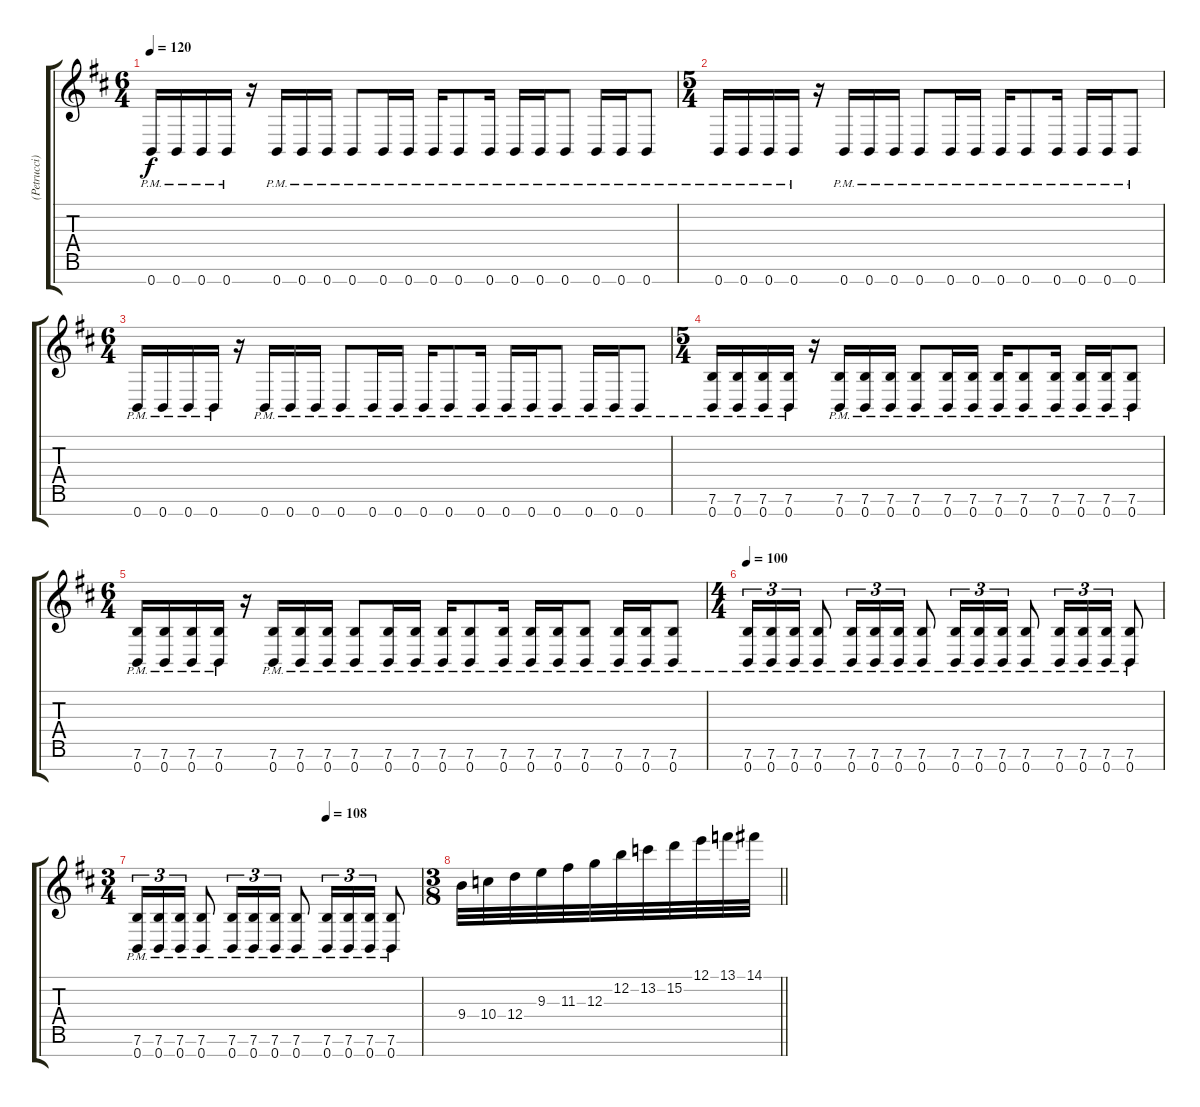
\track ("(Petrucci) Elec. Gtr. 1" "(Petrucci)") {instrument overdrivenguitar}
\staff {score tabs}
\tuning (E4 B3 G3 D3 A2 E2 B1) {hide}
\ts (6 4)
\tempo 120
\clef g2
\ks bminor
0.7{pm}.16{dy f} 0.7{pm}.16 0.7{pm}.16 0.7{pm}.16 r.16 0.7{pm}.16 0.7{pm}.16 0.7{pm}.16 0.7{pm}.8 0.7{pm}.16 0.7{pm}.16 0.7{pm}.16 0.7{pm}.8 0.7{pm}.16 0.7{pm}.16 0.7{pm}.16 0.7{pm}.8 0.7{pm}.16 0.7{pm}.16 0.7{pm}.8 |
\ts (5 4)
0.7{pm}.16 0.7{pm}.16 0.7{pm}.16 0.7{pm}.16 r.16 0.7{pm}.16 0.7{pm}.16 0.7{pm}.16 0.7{pm}.8 0.7{pm}.16 0.7{pm}.16 0.7{pm}.16 0.7{pm}.8 0.7{pm}.16 0.7{pm}.16 0.7{pm}.16 0.7{pm}.8 |
\ts (6 4)
0.7{pm}.16 0.7{pm}.16 0.7{pm}.16 0.7{pm}.16 r.16 0.7{pm}.16 0.7{pm}.16 0.7{pm}.16 0.7{pm}.8 0.7{pm}.16 0.7{pm}.16 0.7{pm}.16 0.7{pm}.8 0.7{pm}.16 0.7{pm}.16 0.7{pm}.16 0.7{pm}.8 0.7{pm}.16 0.7{pm}.16 0.7{pm}.8 |
\ts (5 4)
(7.6{pm} 0.7{pm}).16 (7.6{pm} 0.7{pm}).16 (7.6{pm} 0.7{pm}).16 (7.6{pm} 0.7{pm}).16 r.16 (7.6{pm} 0.7{pm}).16 (7.6{pm} 0.7{pm}).16 (7.6{pm} 0.7{pm}).16 (7.6{pm} 0.7{pm}).8 (7.6{pm} 0.7{pm}).16 (7.6{pm} 0.7{pm}).16 (7.6{pm} 0.7{pm}).16 (7.6{pm} 0.7{pm}).8 (7.6{pm} 0.7{pm}).16 (7.6{pm} 0.7{pm}).16 (7.6{pm} 0.7{pm}).16 (7.6{pm} 0.7{pm}).8 |
\ts (6 4)
(7.6{pm} 0.7{pm}).16 (7.6{pm} 0.7{pm}).16 (7.6{pm} 0.7{pm}).16 (7.6{pm} 0.7{pm}).16 r.16 (7.6{pm} 0.7{pm}).16 (7.6{pm} 0.7{pm}).16 (7.6{pm} 0.7{pm}).16 (7.6{pm} 0.7{pm}).8 (7.6{pm} 0.7{pm}).16 (7.6{pm} 0.7{pm}).16 (7.6{pm} 0.7{pm}).16 (7.6{pm} 0.7{pm}).8 (7.6{pm} 0.7{pm}).16 (7.6{pm} 0.7{pm}).16 (7.6{pm} 0.7{pm}).16 (7.6{pm} 0.7{pm}).8 (7.6{pm} 0.7{pm}).16 (7.6{pm} 0.7{pm}).16 (7.6{pm} 0.7{pm}).8 |
\ts (4 4)
\tempo 100
(7.6{pm} 0.7{pm}).16{tu (3 2)} (7.6{pm} 0.7{pm}).16{tu (3 2)} (7.6{pm} 0.7{pm}).16{tu (3 2)} (7.6{pm} 0.7{pm}).8 (7.6{pm} 0.7{pm}).16{tu (3 2)} (7.6{pm} 0.7{pm}).16{tu (3 2)} (7.6{pm} 0.7{pm}).16{tu (3 2)} (7.6{pm} 0.7{pm}).8 (7.6{pm} 0.7{pm}).16{tu (3 2)} (7.6{pm} 0.7{pm}).16{tu (3 2)} (7.6{pm} 0.7{pm}).16{tu (3 2)} (7.6{pm} 0.7{pm}).8 (7.6{pm} 0.7{pm}).16{tu (3 2)} (7.6{pm} 0.7{pm}).16{tu (3 2)} (7.6{pm} 0.7{pm}).16{tu (3 2)} (7.6{pm} 0.7{pm}).8 |
\ts (3 4)
\tempo (108 0.6666666666666666)
(7.6{pm} 0.7{pm}).16{tu (3 2)} (7.6{pm} 0.7{pm}).16{tu (3 2)} (7.6{pm} 0.7{pm}).16{tu (3 2)} (7.6{pm} 0.7{pm}).8 (7.6{pm} 0.7{pm}).16{tu (3 2)} (7.6{pm} 0.7{pm}).16{tu (3 2)} (7.6{pm} 0.7{pm}).16{tu (3 2)} (7.6{pm} 0.7{pm}).8 (7.6{pm} 0.7{pm}).16{tu (3 2)} (7.6{pm} 0.7{pm}).16{tu (3 2)} (7.6{pm} 0.7{pm}).16{tu (3 2)} (7.6{pm} 0.7{pm}).8 |
\ts (3 8)
\barLineRight lightlight
9.4.32 10.4.32 12.4.32 9.3.32 11.3.32 12.3.32 12.2.32 13.2.32 15.2.32 12.1.32 13.1.32 14.1.32
